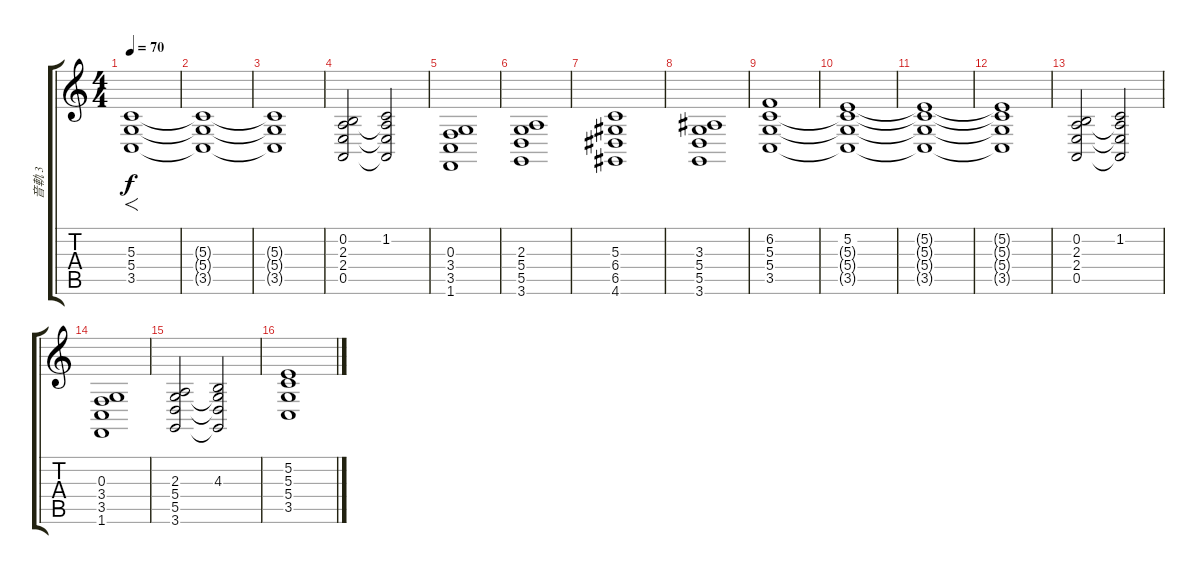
\track ("音軌 3" "音軌 3") {instrument synthstrings1}
\staff {score tabs}
\tuning (E4 B3 G3 D3 A2 E2) {hide}
\ts (4 4)
\tempo 70
\clef g2
\ks c
(5.3 5.4 3.5).1{f dy f instrument synthstrings1} |
(5.3{t} 5.4{t} 3.5{t}).1 |
(5.3{t} 5.4{t} 3.5{t}).1 |
(0.2 2.3 2.4 0.5).2 (1.2 2.3{t} 2.4{t} 0.5{t}).2 |
(0.3 3.4 3.5 1.6).1 |
(2.3 5.4 5.5 3.6).1 |
(5.3 6.4 6.5 4.6).1 |
(3.3 5.4 5.5 3.6).1 |
(6.2 5.3 5.4 3.5).1 |
(5.2 5.3{t} 5.4{t} 3.5{t}).1 |
(5.2{t} 5.3{t} 5.4{t} 3.5{t}).1 |
(5.2{t} 5.3{t} 5.4{t} 3.5{t}).1 |
(0.2 2.3 2.4 0.5).2 (1.2 2.3{t} 2.4{t} 0.5{t}).2 |
(0.3 3.4 3.5 1.6).1 |
(2.3 5.4 5.5 3.6).2 (4.3 5.4{t} 5.5{t} 3.6{t}).2 |
(5.2 5.3 5.4 3.5).1
